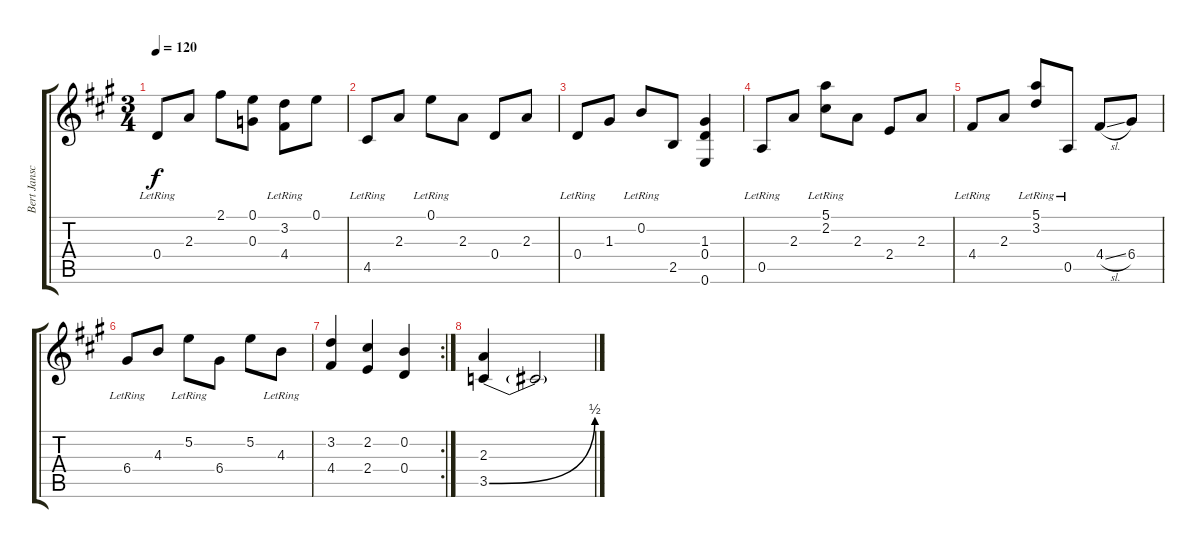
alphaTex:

\track ("Bert Jansch" "Bert Jansc") {instrument acousticguitarnylon}
\staff {score tabs}
\tuning (E4 B3 G3 D3 A2 E2) {hide}
\ts (3 4)
\tempo 120
\clef g2
\ks a
0.4{lr}.8{dy f} 2.3.8 2.1.8 (0.1 0.3).8 (3.2{lr} 4.4{lr}).8 0.1.8 |
4.5{lr}.8 2.3.8 0.1{lr}.8 2.3.8 0.4.8 2.3.8 |
0.4{lr}.8 1.3.8 0.2{lr}.8 2.5.8 (1.3 0.4 0.6).4 |
0.5{lr}.8 2.3.8 (5.1{lr} 2.2{lr}).8 2.3.8 2.4.8 2.3.8 |
4.4{lr}.8 2.3.8 (5.1{lr} 3.2{lr}).8 0.5{lr}.8 4.4{sl}.8 6.4.8 |
6.4{lr}.8 4.3.8 5.2{lr}.8 6.4.8 5.2.8 4.3{lr}.8 |
\rc 2
(3.2 4.4).4 (2.2 2.4).4 (0.2 0.4).4 |
(2.3 3.5{be (bend 0 0 60 2)}).4 3.5{t}.2
